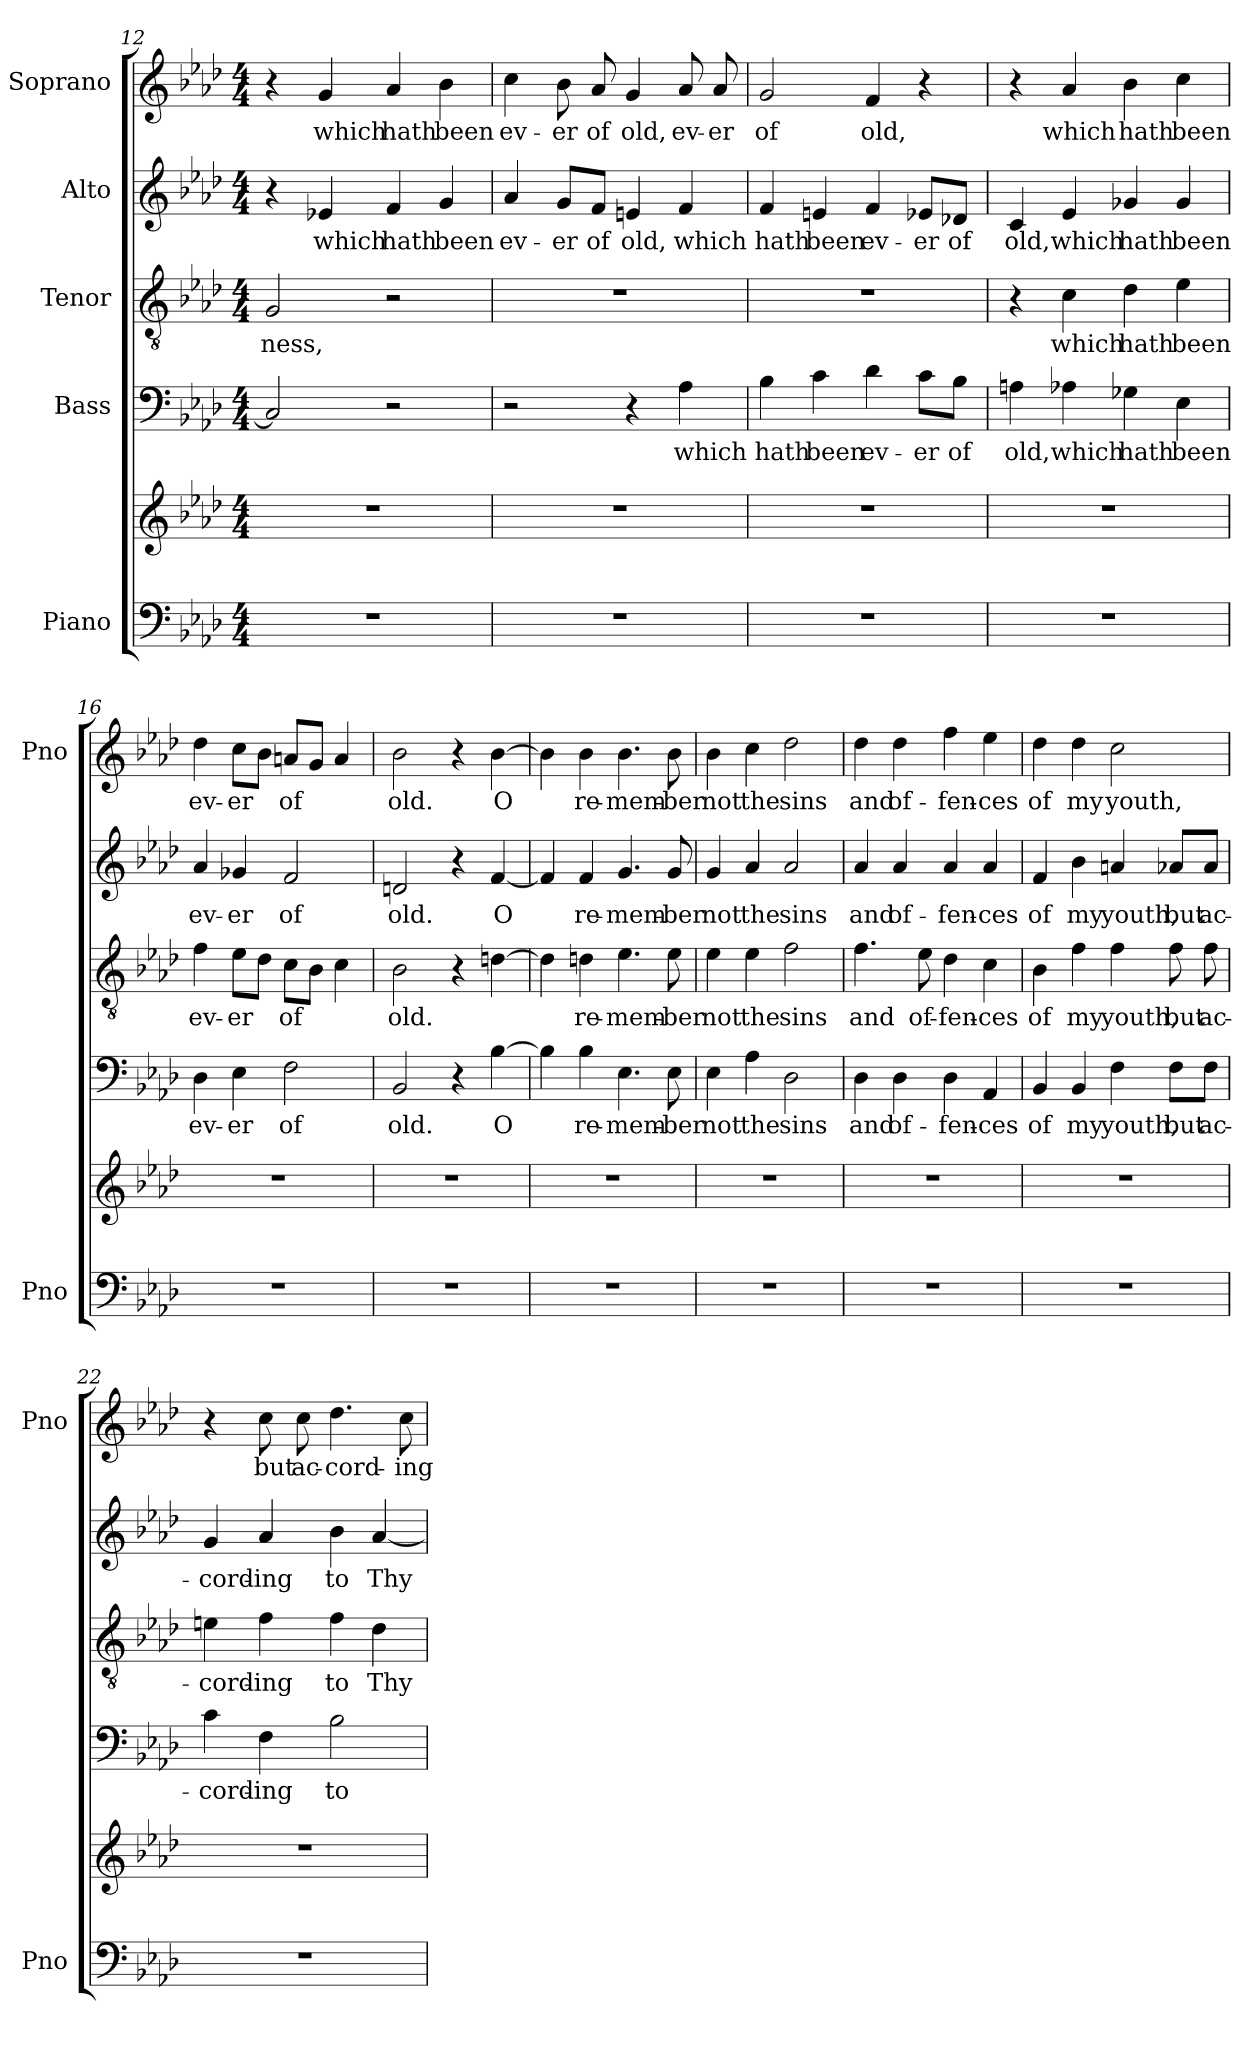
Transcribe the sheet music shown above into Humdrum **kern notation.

**kern	**kern	**kern	**text	**kern	**text	**kern	**text	**kern	**text
*part5	*part5	*part4	*part4	*part3	*part3	*part2	*part2	*part1	*part1
*staff6	*staff5	*staff4	*staff4	*staff3	*staff3	*staff2	*staff2	*staff1	*staff1
*I"Piano	*	*I"Bass	*	*I"Tenor	*	*I"Alto	*	*I"Soprano	*
*I'Pno	*	*	*	*	*	*	*	*I'Pno	*
*clefF4	*clefG2	*clefF4	*	*clefGv2	*	*clefG2	*	*clefG2	*
*k[b-e-a-d-]	*k[b-e-a-d-]	*k[b-e-a-d-]	*	*k[b-e-a-d-]	*	*k[b-e-a-d-]	*	*k[b-e-a-d-]	*
*A-:	*A-:	*A-:	*	*A-:	*	*A-:	*	*A-:	*
*M4/4	*M4/4	*M4/4	*	*M4/4	*	*M4/4	*	*M4/4	*
=12	=12	=12	=12	=12	=12	=12	=12	=12	=12
1r	1r	2C/]	.	2G/	-ness,	4r	.	4r	.
.	.	.	.	.	.	4e-X/	which	4g/	which
.	.	2r	.	2r	.	4f/	hath	4a-/	hath
.	.	.	.	.	.	4g/	been	4b-\	been
=13	=13	=13	=13	=13	=13	=13	=13	=13	=13
1r	1r	2r	.	1r	.	4a-/	ev-	4cc\	ev-
.	.	.	.	.	.	8g/L	-er	8b-\	-er
.	.	.	.	.	.	8f/J	of	8a-/	of
.	.	4r	.	.	.	4en/	old,	4g/	old,
.	.	4A-\	which	.	.	4f/	which	8a-/	ev-
.	.	.	.	.	.	.	.	8a-/	-er
=14	=14	=14	=14	=14	=14	=14	=14	=14	=14
1r	1r	4B-\	hath	1r	.	4f/	hath	2g/	of
.	.	4c\	been	.	.	4en/	been	.	.
.	.	4d-\	ev-	.	.	4f/	ev-	4f/	old,
.	.	8c\L	-er	.	.	8e-X/L	-er	4r	.
.	.	8B-\J	of	.	.	8d-X/J	of	.	.
=15	=15	=15	=15	=15	=15	=15	=15	=15	=15
1r	1r	4An\	old,	4r	.	4c/	old,	4r	.
.	.	4A-X\	which	4c\	which	4e-/	which	4a-/	which
.	.	4G-X\	hath	4d-\	hath	4g-X/	hath	4b-\	hath
.	.	4E-\	been	4e-\	been	4g-/	been	4cc\	been
!!LO:PB:g=z
=16	=16	=16	=16	=16	=16	=16	=16	=16	=16
1r	1r	4D-\	ev-	4f\	ev-	4a-/	ev-	4dd-\	ev-
.	.	4E-\	-er	8e-\L	-er	4g-X/	-er	8cc\L	-er
.	.	.	.	8d-\J	.	.	.	8b-\J	.
.	.	2F\	of	8c\L	of	2f/	of	8an/L	of
.	.	.	.	8B-\J	.	.	.	8g/J	.
.	.	.	.	4c\	.	.	.	4a/	.
=17	=17	=17	=17	=17	=17	=17	=17	=17	=17
1r	1r	2BB-/	old.	2B-\	old.	2dn/	old.	2b-\	old.
.	.	4r	.	4r	.	4r	.	4r	.
.	.	[4B-\	O	[4dn\	.	[4f/	O	[4b-\	O
=18	=18	=18	=18	=18	=18	=18	=18	=18	=18
1r	1r	4B-\]	.	4d\]	.	4f/]	.	4b-\]	.
.	.	4B-\	re-	4dn\	re-	4f/	re-	4b-\	re-
.	.	4.E-\	-mem-	4.e-\	-mem-	4.g/	-mem-	4.b-\	-mem-
.	.	8E-\	-ber	8e-\	-ber	8g/	-ber	8b-\	-ber
=19	=19	=19	=19	=19	=19	=19	=19	=19	=19
1r	1r	4E-\	not	4e-\	not	4g/	not	4b-\	not
.	.	4A-\	the	4e-\	the	4a-/	the	4cc\	the
.	.	2D-\	sins	2f\	sins	2a-/	sins	2dd-\	sins
=20	=20	=20	=20	=20	=20	=20	=20	=20	=20
1r	1r	4D-\	and	4.f\	and	4a-/	and	4dd-\	and
.	.	4D-\	of-	.	.	4a-/	of-	4dd-\	of-
.	.	.	.	8e-\	of-	.	.	.	.
.	.	4D-\	-fen-	4d-\	-fen-	4a-/	-fen-	4ff\	-fen-
.	.	4AA-/	-ces	4c\	-ces	4a-/	-ces	4ee-\	-ces
!!LO:LB:g=z
=21	=21	=21	=21	=21	=21	=21	=21	=21	=21
1r	1r	4BB-/	of	4B-\	of	4f/	of	4dd-\	of
.	.	4BB-/	my	4f\	my	4b-\	my	4dd-\	my
.	.	4F\	youth,	4f\	youth,	4an/	youth,	2cc\	youth,
.	.	8F\L	but	8f\	but	8a-X/L	but	.	.
.	.	8F\J	ac-	8f\	ac-	8a-/J	ac-	.	.
=22	=22	=22	=22	=22	=22	=22	=22	=22	=22
1r	1r	4c\	-cord-	4en\	-cord-	4g/	-cord-	4r	.
.	.	4F\	-ing	4f\	-ing	4a-/	-ing	8cc\	but
.	.	.	.	.	.	.	.	8cc\	ac-
.	.	2B-\	to	4f\	to	4b-\	to	4.dd-\	-cord-
.	.	.	.	4d-\	Thy	[4a-/	Thy	.	.
.	.	.	.	.	.	.	.	8cc\	-ing
=	=	=	=	=	=	=	=	=	=
*-	*-	*-	*-	*-	*-	*-	*-	*-	*-
